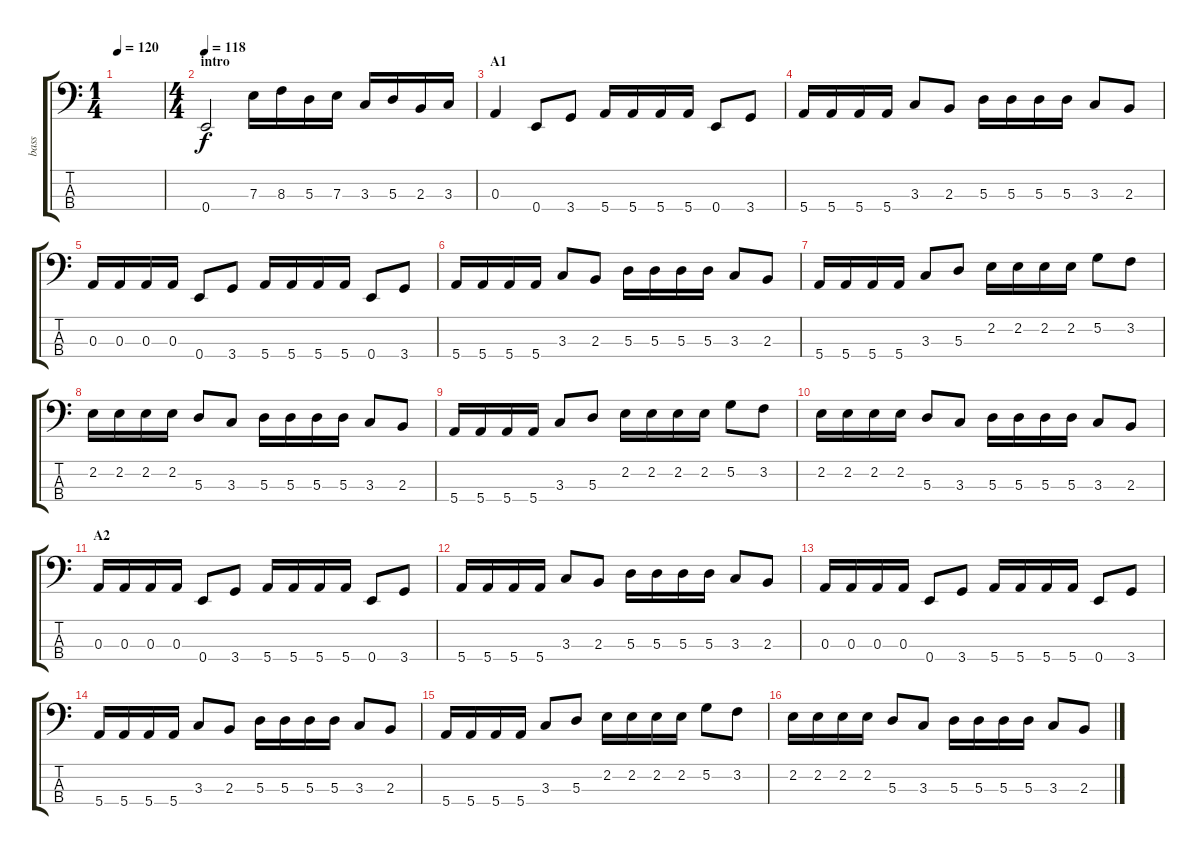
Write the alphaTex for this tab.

\track ("bass" "bass") {instrument electricbassfinger}
\staff {score tabs}
\tuning (G2 D2 A1 E1) {hide}
\ts (1 4)
\tempo 120
\clef f4
\ks c
|
\ts (4 4)
\section ("" "intro")
\tempo 118
0.4.2 7.3.16 8.3.16 5.3.16 7.3.16 3.3.16 5.3.16 2.3.16 3.3.16 |
\section ("" "A1")
0.3.4 0.4.8 3.4.8 5.4.16 5.4.16 5.4.16 5.4.16 0.4.8 3.4.8 |
5.4.16 5.4.16 5.4.16 5.4.16 3.3.8 2.3.8 5.3.16 5.3.16 5.3.16 5.3.16 3.3.8 2.3.8 |
0.3.16 0.3.16 0.3.16 0.3.16 0.4.8 3.4.8 5.4.16 5.4.16 5.4.16 5.4.16 0.4.8 3.4.8 |
5.4.16 5.4.16 5.4.16 5.4.16 3.3.8 2.3.8 5.3.16 5.3.16 5.3.16 5.3.16 3.3.8 2.3.8 |
5.4.16 5.4.16 5.4.16 5.4.16 3.3.8 5.3.8 2.2.16 2.2.16 2.2.16 2.2.16 5.2.8 3.2.8 |
2.2.16 2.2.16 2.2.16 2.2.16 5.3.8 3.3.8 5.3.16 5.3.16 5.3.16 5.3.16 3.3.8 2.3.8 |
5.4.16 5.4.16 5.4.16 5.4.16 3.3.8 5.3.8 2.2.16 2.2.16 2.2.16 2.2.16 5.2.8 3.2.8 |
2.2.16 2.2.16 2.2.16 2.2.16 5.3.8 3.3.8 5.3.16 5.3.16 5.3.16 5.3.16 3.3.8 2.3.8 |
\section ("" "A2")
0.3.16 0.3.16 0.3.16 0.3.16 0.4.8 3.4.8 5.4.16 5.4.16 5.4.16 5.4.16 0.4.8 3.4.8 |
5.4.16 5.4.16 5.4.16 5.4.16 3.3.8 2.3.8 5.3.16 5.3.16 5.3.16 5.3.16 3.3.8 2.3.8 |
0.3.16 0.3.16 0.3.16 0.3.16 0.4.8 3.4.8 5.4.16 5.4.16 5.4.16 5.4.16 0.4.8 3.4.8 |
5.4.16 5.4.16 5.4.16 5.4.16 3.3.8 2.3.8 5.3.16 5.3.16 5.3.16 5.3.16 3.3.8 2.3.8 |
5.4.16 5.4.16 5.4.16 5.4.16 3.3.8 5.3.8 2.2.16 2.2.16 2.2.16 2.2.16 5.2.8 3.2.8 |
2.2.16 2.2.16 2.2.16 2.2.16 5.3.8 3.3.8 5.3.16 5.3.16 5.3.16 5.3.16 3.3.8 2.3.8
